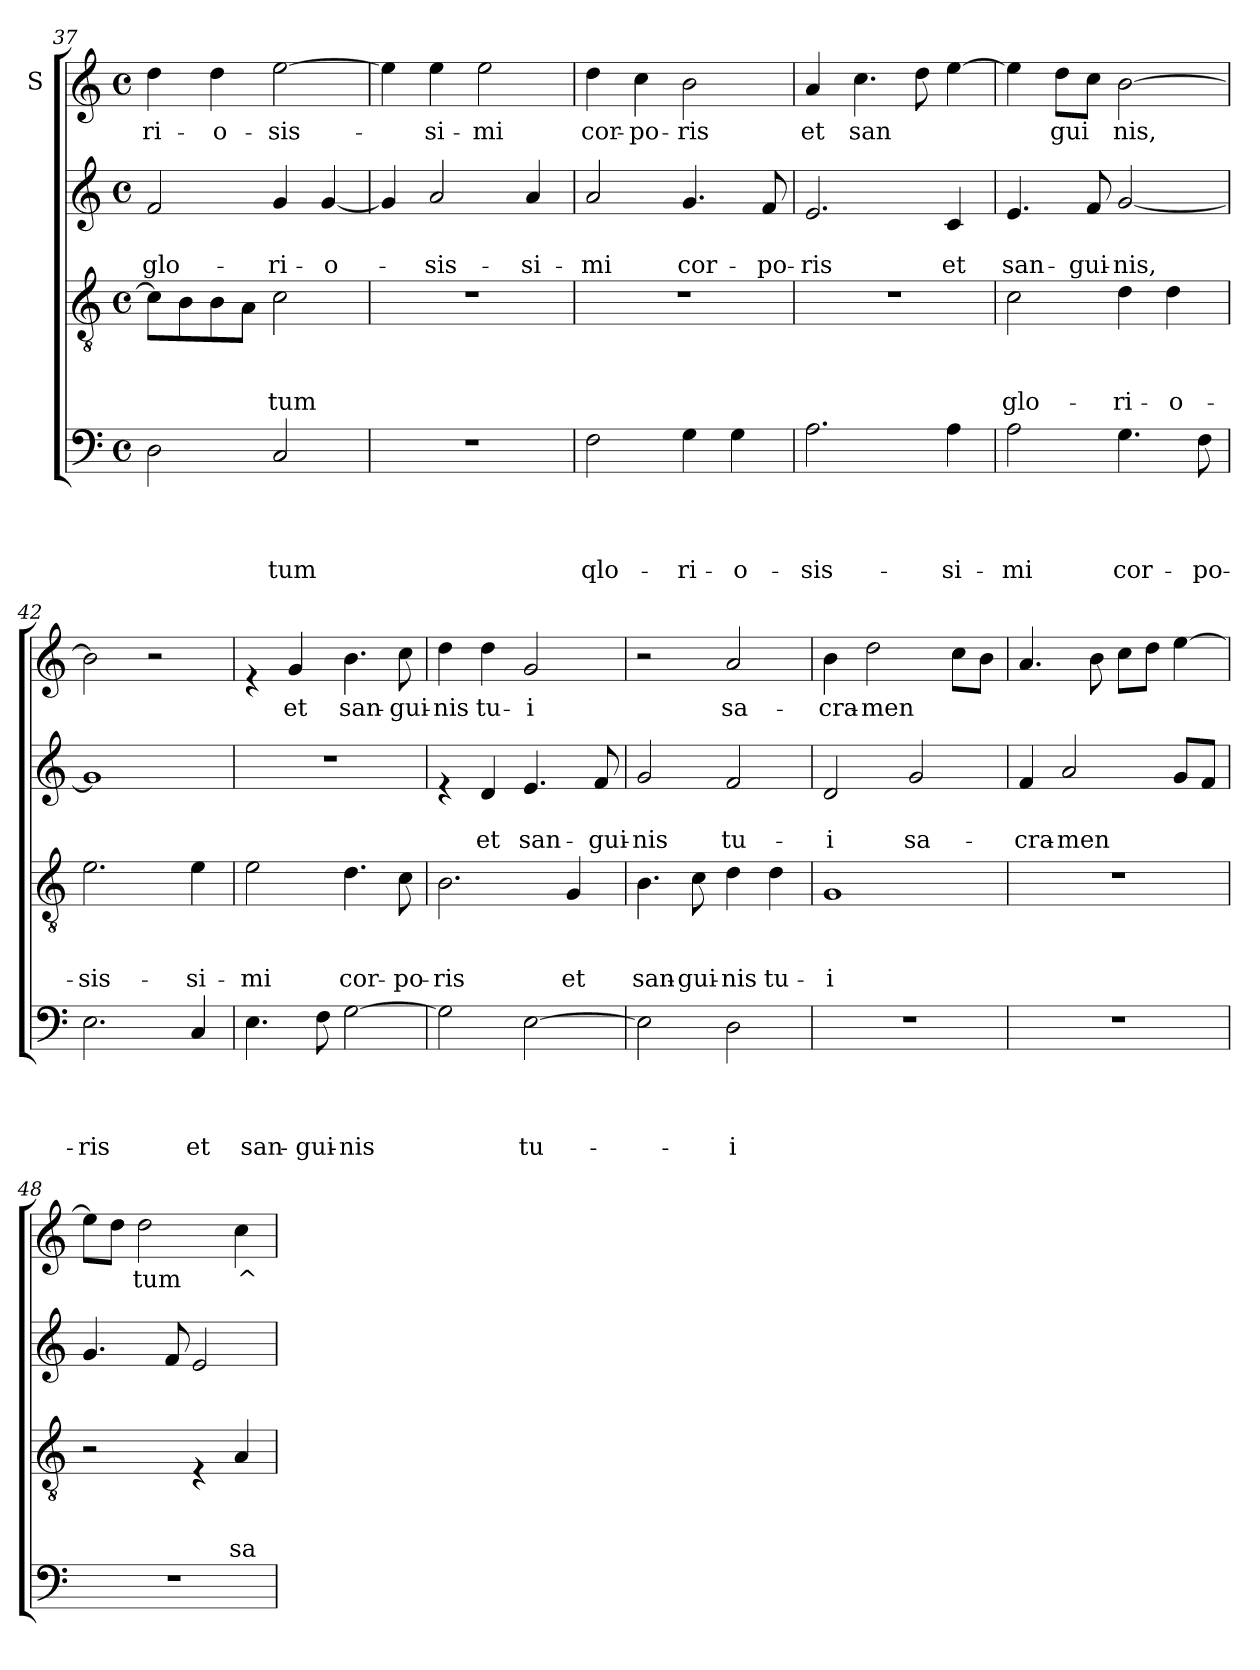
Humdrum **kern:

**kern	**text	**text	**text	**text	**kern	**text	**text	**text	**kern	**text	**text	**kern	**text
*part4	*part4	*part4	*part4	*part4	*part3	*part3	*part3	*part3	*part2	*part2	*part2	*part1	*part1
*staff4	*staff4	*staff4	*staff4	*staff4	*staff3	*staff3	*staff3	*staff3	*staff2	*staff2	*staff2	*staff1	*staff1
*	*	*	*	*	*	*	*	*	*	*	*	*I"S	*
*clefF4	*	*	*	*	*clefGv2	*	*	*	*clefG2	*	*	*clefG2	*
*k[]	*	*	*	*	*k[]	*	*	*	*k[]	*	*	*k[]	*
*C:	*	*	*	*	*C:	*	*	*	*C:	*	*	*C:	*
*M4/4	*	*	*	*	*M4/4	*	*	*	*M4/4	*	*	*M4/4	*
*met(c)	*	*	*	*	*met(c)	*	*	*	*met(c)	*	*	*met(c)	*
=37	=37	=37	=37	=37	=37	=37	=37	=37	=37	=37	=37	=37	=37
!	!	!	!	!	!	!	!	!	!	!	!LO:LY:b	!	!LO:LY:b
2D\	.	.	.	.	8c\L]	.	.	.	2f/	.	glo-	4dd\	-ri-
.	.	.	.	.	8B\	.	.	.	.	.	.	.	.
!	!	!	!	!	!	!	!	!	!	!	!	!	!LO:LY:b
.	.	.	.	.	8B\	.	.	.	.	.	.	4dd\	-o-
.	.	.	.	.	8A\J	.	.	.	.	.	.	.	.
!	!	!	!	!LO:LY:b	!	!	!	!LO:LY:b	!	!	!LO:LY:b	!	!LO:LY:b
2C/	.	.	.	-tum	2c\	.	.	tum	4g/	.	-ri-	[>2ee\	-sis-
!	!	!	!	!	!	!	!	!	!	!	!LO:LY:b	!	!
.	.	.	.	.	.	.	.	.	[<4g/	.	-o-	.	.
=38	=38	=38	=38	=38	=38	=38	=38	=38	=38	=38	=38	=38	=38
1r	.	.	.	.	1r	.	.	.	4g/]	.	.	4ee\]	.
!	!	!	!	!	!	!	!	!	!	!	!LO:LY:b	!	!LO:LY:b
.	.	.	.	.	.	.	.	.	2a/	.	-sis-	4ee\	-si-
!	!	!	!	!	!	!	!	!	!	!	!	!	!LO:LY:b
.	.	.	.	.	.	.	.	.	.	.	.	2ee\	-mi
!	!	!	!	!	!	!	!	!	!	!	!LO:LY:b	!	!
.	.	.	.	.	.	.	.	.	4a/	.	-si-	.	.
=39	=39	=39	=39	=39	=39	=39	=39	=39	=39	=39	=39	=39	=39
!	!	!	!	!LO:LY:b	!	!	!	!	!	!	!LO:LY:b	!	!LO:LY:b
2F\	.	.	.	qlo-	1r	.	.	.	2a/	.	-mi	4dd\	cor-
!	!	!	!	!	!	!	!	!	!	!	!	!	!LO:LY:b
.	.	.	.	.	.	.	.	.	.	.	.	4cc\	-po-
!	!	!	!	!LO:LY:b	!	!	!	!	!	!	!LO:LY:b	!	!LO:LY:b
4G\	.	.	.	-ri-	.	.	.	.	4.g/	.	cor-	2b\	-ris
!	!	!	!	!LO:LY:b	!	!	!	!	!	!	!	!	!
4G\	.	.	.	-o-	.	.	.	.	.	.	.	.	.
!	!	!	!	!	!	!	!	!	!	!	!LO:LY:b	!	!
.	.	.	.	.	.	.	.	.	8f/	.	-po-	.	.
=40	=40	=40	=40	=40	=40	=40	=40	=40	=40	=40	=40	=40	=40
!	!	!	!	!LO:LY:b	!	!	!	!	!	!	!LO:LY:b	!	!LO:LY:b
2.A\	.	.	.	-sis-	1r	.	.	.	2.e/	.	-ris	4a/	et
!	!	!	!	!	!	!	!	!	!	!	!	!	!LO:LY:b
.	.	.	.	.	.	.	.	.	.	.	.	4.cc\	san
.	.	.	.	.	.	.	.	.	.	.	.	8dd\	.
!	!	!	!	!LO:LY:b	!	!	!	!	!	!	!LO:LY:b	!	!
4A\	.	.	.	-si-	.	.	.	.	4c/	.	et	[>4ee\	.
!!LO:PB:g=z
=41	=41	=41	=41	=41	=41	=41	=41	=41	=41	=41	=41	=41	=41
!	!	!	!	!LO:LY:b	!	!	!	!LO:LY:b	!	!	!LO:LY:b	!	!
2A\	.	.	.	-mi	2c\	.	.	glo-	4.e/	.	san-	4ee\]	.
!	!	!	!	!	!	!	!	!	!	!	!	!	!LO:LY:b
.	.	.	.	.	.	.	.	.	.	.	.	8dd\L	gui
!	!	!	!	!	!	!	!	!	!	!	!LO:LY:b	!	!
.	.	.	.	.	.	.	.	.	8f/	.	-gui-	8cc\J	.
!	!	!	!	!LO:LY:b	!	!	!	!LO:LY:b	!	!	!LO:LY:b	!	!LO:LY:b
4.G\	.	.	.	cor-	4d\	.	.	-ri-	[<2g/	.	-nis,	[>2b\	nis,
!	!	!	!	!	!	!	!	!LO:LY:b	!	!	!	!	!
.	.	.	.	.	4d\	.	.	-o-	.	.	.	.	.
!	!	!	!	!LO:LY:b	!	!	!	!	!	!	!	!	!
8F\	.	.	.	-po-	.	.	.	.	.	.	.	.	.
=42	=42	=42	=42	=42	=42	=42	=42	=42	=42	=42	=42	=42	=42
!	!	!	!	!LO:LY:b	!	!	!	!LO:LY:b	!	!	!	!	!
2.E\	.	.	.	-ris	2.e\	.	.	-sis-	1g]	.	.	2b\]	.
.	.	.	.	.	.	.	.	.	.	.	.	2r	.
!	!	!	!	!LO:LY:b	!	!	!	!LO:LY:b	!	!	!	!	!
4C/	.	.	.	et	4e\	.	.	-si-	.	.	.	.	.
=43	=43	=43	=43	=43	=43	=43	=43	=43	=43	=43	=43	=43	=43
!	!	!	!	!LO:LY:b	!	!	!	!LO:LY:b	!	!	!	!	!
4.E\	.	.	.	san-	2e\	.	.	-mi	1r	.	.	4re	.
!	!	!	!	!	!	!	!	!	!	!	!	!	!LO:LY:b
.	.	.	.	.	.	.	.	.	.	.	.	4g/	et
!	!	!	!	!LO:LY:b	!	!	!	!	!	!	!	!	!
8F\	.	.	.	-gui-	.	.	.	.	.	.	.	.	.
!	!	!	!	!LO:LY:b	!	!	!	!LO:LY:b	!	!	!	!	!LO:LY:b
[>2G\	.	.	.	-nis	4.d\	.	.	cor-	.	.	.	4.b\	san-
!	!	!	!	!	!	!	!	!LO:LY:b	!	!	!	!	!LO:LY:b
.	.	.	.	.	8c\	.	.	-po-	.	.	.	8cc\	-gui-
=44	=44	=44	=44	=44	=44	=44	=44	=44	=44	=44	=44	=44	=44
!	!	!	!	!	!	!	!	!LO:LY:b	!	!	!	!	!LO:LY:b
2G\]	.	.	.	.	2.B\	.	.	-ris	4re	.	.	4dd\	-nis
!	!	!	!	!	!	!	!	!	!	!	!LO:LY:b	!	!LO:LY:b
.	.	.	.	.	.	.	.	.	4d/	.	et	4dd\	tu-
!	!	!	!	!LO:LY:b	!	!	!	!	!	!	!LO:LY:b	!	!LO:LY:b
[>2E\	.	.	.	tu-	.	.	.	.	4.e/	.	san-	2g/	-i
!	!	!	!	!	!	!	!	!LO:LY:b	!	!	!	!	!
.	.	.	.	.	4G/	.	.	et	.	.	.	.	.
!	!	!	!	!	!	!	!	!	!	!	!LO:LY:b	!	!
.	.	.	.	.	.	.	.	.	8f/	.	-gui-	.	.
=45	=45	=45	=45	=45	=45	=45	=45	=45	=45	=45	=45	=45	=45
!	!	!	!	!	!	!	!	!LO:LY:b	!	!	!LO:LY:b	!	!
2E\]	.	.	.	.	4.B\	.	.	san-	2g/	.	-nis	2r	.
!	!	!	!	!	!	!	!	!LO:LY:b	!	!	!	!	!
.	.	.	.	.	8c\	.	.	-gui-	.	.	.	.	.
!	!	!	!	!LO:LY:b	!	!	!	!LO:LY:b	!	!	!LO:LY:b	!	!LO:LY:b
2D\	.	.	.	-i	4d\	.	.	-nis	2f/	.	tu-	2a/	sa-
!	!	!	!	!	!	!	!	!LO:LY:b	!	!	!	!	!
.	.	.	.	.	4d\	.	.	tu-	.	.	.	.	.
=46	=46	=46	=46	=46	=46	=46	=46	=46	=46	=46	=46	=46	=46
!	!	!	!	!	!	!	!	!LO:LY:b	!	!	!LO:LY:b	!	!LO:LY:b
1r	.	.	.	.	1G	.	.	-i	2d/	.	-i	4b\	-cra-
!	!	!	!	!	!	!	!	!	!	!	!	!	!LO:LY:b
.	.	.	.	.	.	.	.	.	.	.	.	2dd\	-men
!	!	!	!	!	!	!	!	!	!	!	!LO:LY:b	!	!
.	.	.	.	.	.	.	.	.	2g/	.	sa-	.	.
.	.	.	.	.	.	.	.	.	.	.	.	8cc\L	.
.	.	.	.	.	.	.	.	.	.	.	.	8b\J	.
!!LO:LB:g=z
=47	=47	=47	=47	=47	=47	=47	=47	=47	=47	=47	=47	=47	=47
!	!	!	!	!	!	!	!	!	!	!	!LO:LY:b	!	!
1r	.	.	.	.	1r	.	.	.	4f/	.	-cra-	4.a/	.
!	!	!	!	!	!	!	!	!	!	!	!LO:LY:b	!	!
.	.	.	.	.	.	.	.	.	2a/	.	-men	.	.
.	.	.	.	.	.	.	.	.	.	.	.	8b\	.
.	.	.	.	.	.	.	.	.	.	.	.	8cc\L	.
.	.	.	.	.	.	.	.	.	.	.	.	8dd\J	.
.	.	.	.	.	.	.	.	.	8g/L	.	.	[>4ee\	.
.	.	.	.	.	.	.	.	.	8f/J	.	.	.	.
=48	=48	=48	=48	=48	=48	=48	=48	=48	=48	=48	=48	=48	=48
1r	.	.	.	.	2r	.	.	.	4.g/	.	.	8ee\L]	.
.	.	.	.	.	.	.	.	.	.	.	.	8dd\J	.
!	!	!	!	!	!	!	!	!	!	!	!	!	!LO:LY:b
.	.	.	.	.	.	.	.	.	.	.	.	2dd\	tum
.	.	.	.	.	.	.	.	.	8f/	.	.	.	.
.	.	.	.	.	4rE	.	.	.	2e/	.	.	.	.
!	!	!	!	!	!	!	!	!LO:LY:b	!	!	!	!	!LO:LY:b
.	.	.	.	.	4A/	.	.	sa-	.	.	.	4cc\	^
=	=	=	=	=	=	=	=	=	=	=	=	=	=
*-	*-	*-	*-	*-	*-	*-	*-	*-	*-	*-	*-	*-	*-
